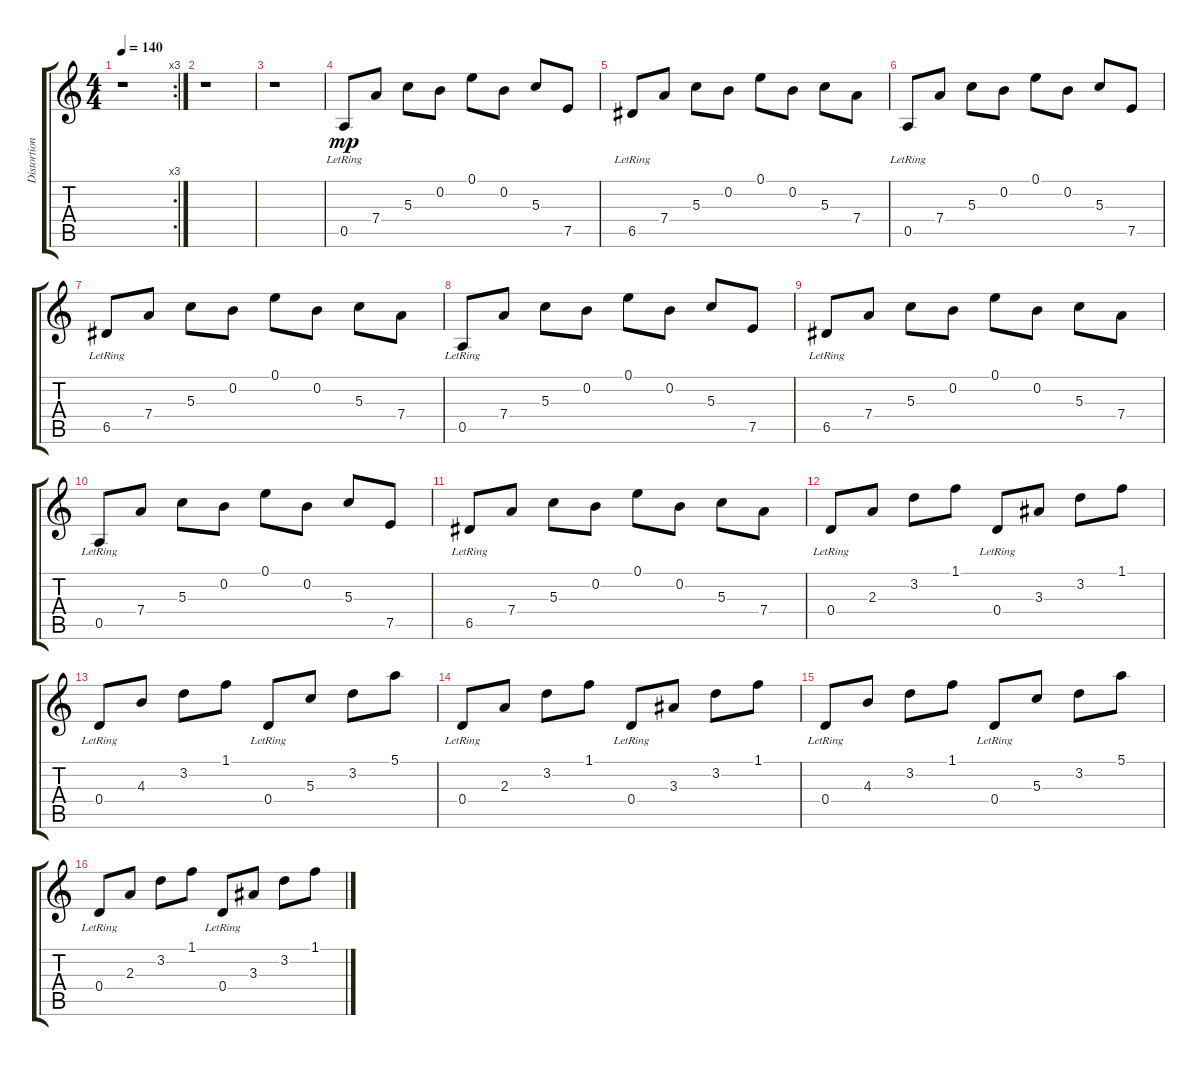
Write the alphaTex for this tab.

\track ("Distortion Guitar 1" "Distortion") {instrument distortionguitar}
\staff {score tabs}
\tuning (E4 B3 G3 D3 A2 E2) {hide}
\rc 3
\ts (4 4)
\tempo 140
\clef g2
\ks c
r.1{dy mp} |
r.1 |
r.1 |
0.5{lr}.8 7.4.8 5.3.8 0.2.8 0.1.8 0.2.8 5.3.8 7.5.8 |
6.5{lr}.8 7.4.8 5.3.8 0.2.8 0.1.8 0.2.8 5.3.8 7.4.8 |
0.5{lr}.8 7.4.8 5.3.8 0.2.8 0.1.8 0.2.8 5.3.8 7.5.8 |
6.5{lr}.8 7.4.8 5.3.8 0.2.8 0.1.8 0.2.8 5.3.8 7.4.8 |
0.5{lr}.8 7.4.8 5.3.8 0.2.8 0.1.8 0.2.8 5.3.8 7.5.8 |
6.5{lr}.8 7.4.8 5.3.8 0.2.8 0.1.8 0.2.8 5.3.8 7.4.8 |
0.5{lr}.8 7.4.8 5.3.8 0.2.8 0.1.8 0.2.8 5.3.8 7.5.8 |
6.5{lr}.8 7.4.8 5.3.8 0.2.8 0.1.8 0.2.8 5.3.8 7.4.8 |
0.4{lr}.8 2.3.8 3.2.8 1.1.8 0.4{lr}.8 3.3.8 3.2.8 1.1.8 |
0.4{lr}.8 4.3.8 3.2.8 1.1.8 0.4{lr}.8 5.3.8 3.2.8 5.1.8 |
0.4{lr}.8 2.3.8 3.2.8 1.1.8 0.4{lr}.8 3.3.8 3.2.8 1.1.8 |
0.4{lr}.8 4.3.8 3.2.8 1.1.8 0.4{lr}.8 5.3.8 3.2.8 5.1.8 |
0.4{lr}.8 2.3.8 3.2.8 1.1.8 0.4{lr}.8 3.3.8 3.2.8 1.1.8
